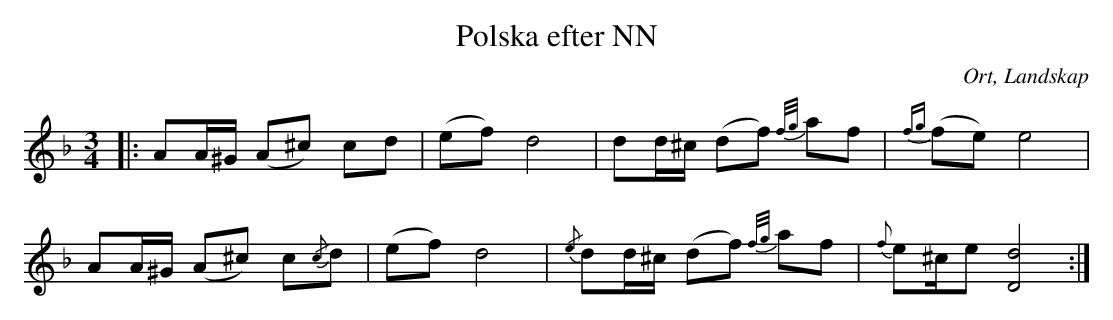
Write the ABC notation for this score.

X:1
T:Polska efter NN
O:Ort, Landskap
M:3/4
L:1/8
K:Dm
|: AA/^G/ (A^c) cd|(ef) d4|dd/^c/ (df) {f/g/}af|{fg}(fe) e4|
AA/^G/ (A^c) c{/c}d|(ef) d4|{/e}dd/^c/ (df) {f/g/}af|{f}e^c/e [D4d4]:|
